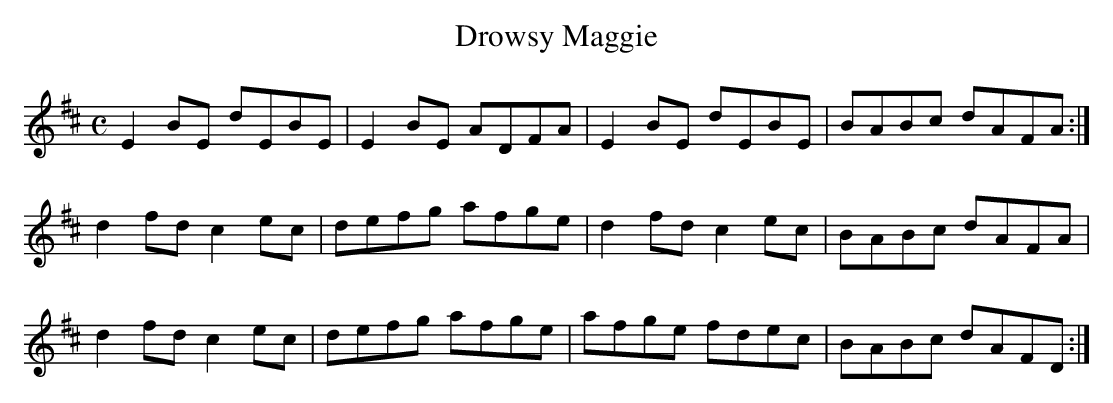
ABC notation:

X:1
T:Drowsy Maggie
M:C
L:1/8
K:E Dorian
E2BE dEBE|E2BE ADFA|E2BE dEBE|BABc dAFA:|!
d2fd c2ec|defg afge|d2fd c2ec|BABc dAFA|!
d2fd c2ec|defg afge|afge fdec|BABc dAFD:|!
